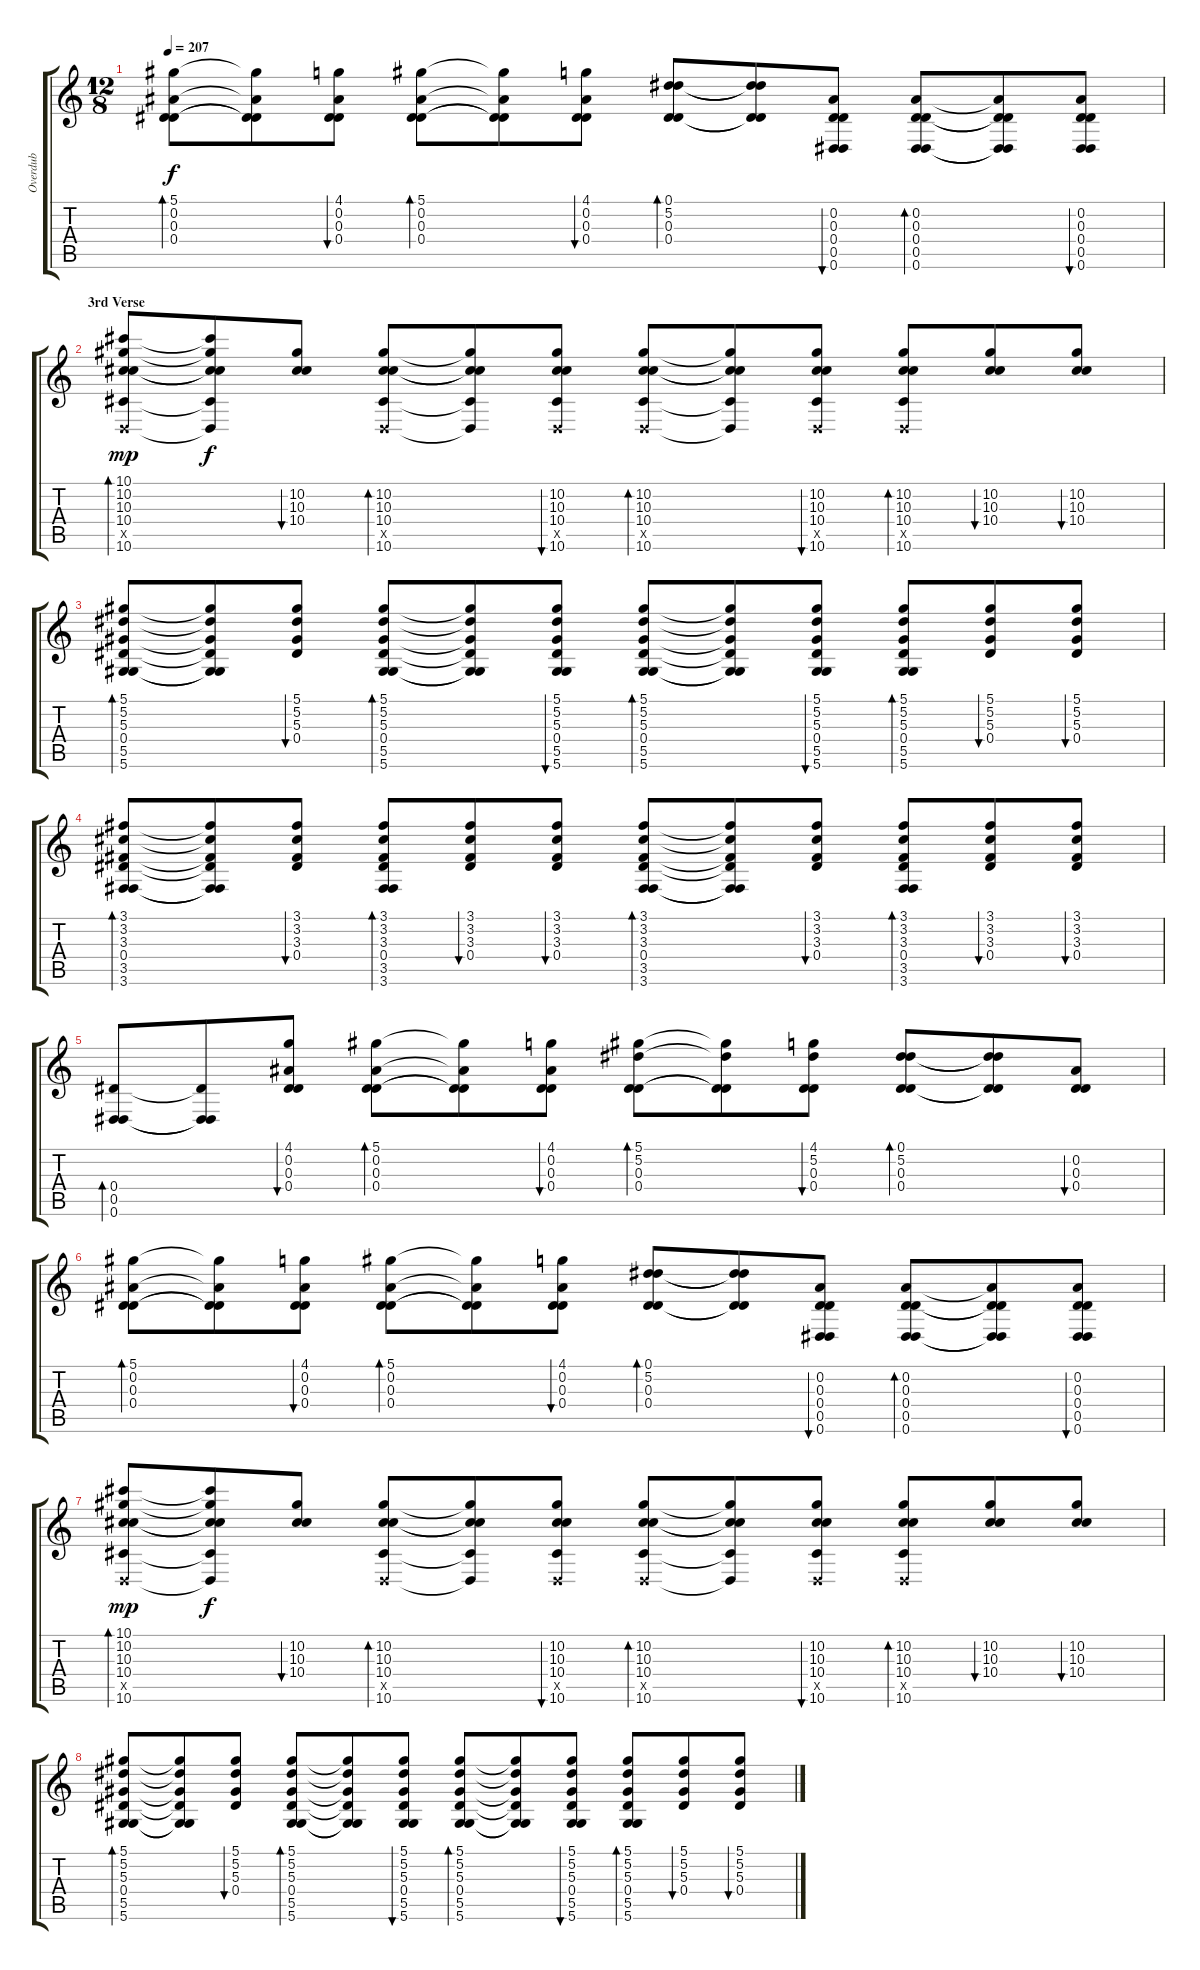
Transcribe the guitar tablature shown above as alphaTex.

\track ("Overdub" "Overdub") {instrument electricguitarjazz}
\staff {score tabs}
\tuning (Eb4 Bb3 Eb3 Eb3 Eb2 Eb2) {hide}
\ts (12 8)
\tempo 207
\clef g2
\ks c
(5.1 0.2 0.3 0.4).8{bd 60 dy f} (5.1{t} 0.2{t} 0.3{t} 0.4{t}).8 (4.1 0.2 0.3 0.4).8{bu 60} (5.1 0.2 0.3 0.4).8{bd 60} (5.1{t} 0.2{t} 0.3{t} 0.4{t}).8 (4.1 0.2 0.3 0.4).8{bu 60} (0.1 5.2 0.3 0.4).8{bd 60} (0.1{t} 5.2{t} 0.3{t} 0.4{t}).8 (0.2 0.3 0.4 0.5 0.6).8{bu 60} (0.2 0.3 0.4 0.5 0.6).8{bd 120} (0.2{t} 0.3{t} 0.4{t} 0.5{t} 0.6{t}).8 (0.2 0.3 0.4 0.5 0.6).8{bu 120} |
\section ("" "3rd Verse")
(10.1 10.2 10.3 10.4 -1.5{x} 10.6).8{bd 60 dy mp} (10.1{t} 10.2{t} 10.3{t} 10.4{t} -1.5{t} 10.6{t}).8{dy f} (10.2 10.3 10.4).8{bu 60} (10.2 10.3 10.4 -1.5{x} 10.6).8{bd 60} (10.2{t} 10.3{t} 10.4{t} -1.5{t} 10.6{t}).8 (10.2 10.3 10.4 -1.5{x} 10.6).8{bu 60} (10.2 10.3 10.4 -1.5{x} 10.6).8{bd 60} (10.2{t} 10.3{t} 10.4{t} -1.5{t} 10.6{t}).8 (10.2 10.3 10.4 -1.5{x} 10.6).8{bu 60} (10.2 10.3 10.4 -1.5{x} 10.6).8{bd 60} (10.2 10.3 10.4).8{bu 60} (10.2 10.3 10.4).8{bu 120} |
(5.1 5.2 5.3 0.4 5.5 5.6).8{bd 60} (5.1{t} 5.2{t} 5.3{t} 0.4{t} 5.5{t} 5.6{t}).8 (5.1 5.2 5.3 0.4).8{bu 120} (5.1 5.2 5.3 0.4 5.5 5.6).8{bd 60} (5.1{t} 5.2{t} 5.3{t} 0.4{t} 5.5{t} 5.6{t}).8 (5.1 5.2 5.3 0.4 5.5 5.6).8{bu 60} (5.1 5.2 5.3 0.4 5.5 5.6).8{bd 60} (5.1{t} 5.2{t} 5.3{t} 0.4{t} 5.5{t} 5.6{t}).8 (5.1 5.2 5.3 0.4 5.5 5.6).8{bu 60} (5.1 5.2 5.3 0.4 5.5 5.6).8{bd 60} (5.1 5.2 5.3 0.4).8{bu 60} (5.1 5.2 5.3 0.4).8{bu 120} |
(3.1 3.2 3.3 0.4 3.5 3.6).8{bd 60} (3.1{t} 3.2{t} 3.3{t} 0.4{t} 3.5{t} 3.6{t}).8 (3.1 3.2 3.3 0.4).8{bu 120} (3.1 3.2 3.3 0.4 3.5 3.6).8{bd 60} (3.1 3.2 3.3 0.4).8{bu 60} (3.1 3.2 3.3 0.4).8{bu 60} (3.1 3.2 3.3 0.4 3.5 3.6).8{bd 60} (3.1{t} 3.2{t} 3.3{t} 0.4{t} 3.5{t} 3.6{t}).8 (3.1 3.2 3.3 0.4).8{bu 120} (3.1 3.2 3.3 0.4 3.5 3.6).8{bd 60} (3.1 3.2 3.3 0.4).8{bu 60} (3.1 3.2 3.3 0.4).8{bu 60} |
(0.4 0.5 0.6).8{bd 60} (0.4{t} 0.5{t} 0.6{t}).8 (4.1 0.2 0.3 0.4).8{bu 60} (5.1 0.2 0.3 0.4).8{bd 60} (5.1{t} 0.2{t} 0.3{t} 0.4{t}).8 (4.1 0.2 0.3 0.4).8{bu 60} (5.1 5.2 0.3 0.4).8{bd 60} (5.1{t} 5.2{t} 0.3{t} 0.4{t}).8 (4.1 5.2 0.3 0.4).8{bu 60} (0.1 5.2 0.3 0.4).8{bd 60} (0.1{t} 5.2{t} 0.3{t} 0.4{t}).8 (0.2 0.3 0.4).8{bu 60} |
(5.1 0.2 0.3 0.4).8{bd 60} (5.1{t} 0.2{t} 0.3{t} 0.4{t}).8 (4.1 0.2 0.3 0.4).8{bu 60} (5.1 0.2 0.3 0.4).8{bd 60} (5.1{t} 0.2{t} 0.3{t} 0.4{t}).8 (4.1 0.2 0.3 0.4).8{bu 60} (0.1 5.2 0.3 0.4).8{bd 60} (0.1{t} 5.2{t} 0.3{t} 0.4{t}).8 (0.2 0.3 0.4 0.5 0.6).8{bu 60} (0.2 0.3 0.4 0.5 0.6).8{bd 120} (0.2{t} 0.3{t} 0.4{t} 0.5{t} 0.6{t}).8 (0.2 0.3 0.4 0.5 0.6).8{bu 120} |
(10.1 10.2 10.3 10.4 -1.5{x} 10.6).8{bd 60 dy mp} (10.1{t} 10.2{t} 10.3{t} 10.4{t} -1.5{t} 10.6{t}).8{dy f} (10.2 10.3 10.4).8{bu 60} (10.2 10.3 10.4 -1.5{x} 10.6).8{bd 60} (10.2{t} 10.3{t} 10.4{t} -1.5{t} 10.6{t}).8 (10.2 10.3 10.4 -1.5{x} 10.6).8{bu 60} (10.2 10.3 10.4 -1.5{x} 10.6).8{bd 60} (10.2{t} 10.3{t} 10.4{t} -1.5{t} 10.6{t}).8 (10.2 10.3 10.4 -1.5{x} 10.6).8{bu 60} (10.2 10.3 10.4 -1.5{x} 10.6).8{bd 60} (10.2 10.3 10.4).8{bu 60} (10.2 10.3 10.4).8{bu 120} |
(5.1 5.2 5.3 0.4 5.5 5.6).8{bd 60} (5.1{t} 5.2{t} 5.3{t} 0.4{t} 5.5{t} 5.6{t}).8 (5.1 5.2 5.3 0.4).8{bu 120} (5.1 5.2 5.3 0.4 5.5 5.6).8{bd 60} (5.1{t} 5.2{t} 5.3{t} 0.4{t} 5.5{t} 5.6{t}).8 (5.1 5.2 5.3 0.4 5.5 5.6).8{bu 60} (5.1 5.2 5.3 0.4 5.5 5.6).8{bd 60} (5.1{t} 5.2{t} 5.3{t} 0.4{t} 5.5{t} 5.6{t}).8 (5.1 5.2 5.3 0.4 5.5 5.6).8{bu 60} (5.1 5.2 5.3 0.4 5.5 5.6).8{bd 60} (5.1 5.2 5.3 0.4).8{bu 60} (5.1 5.2 5.3 0.4).8{bu 120}
